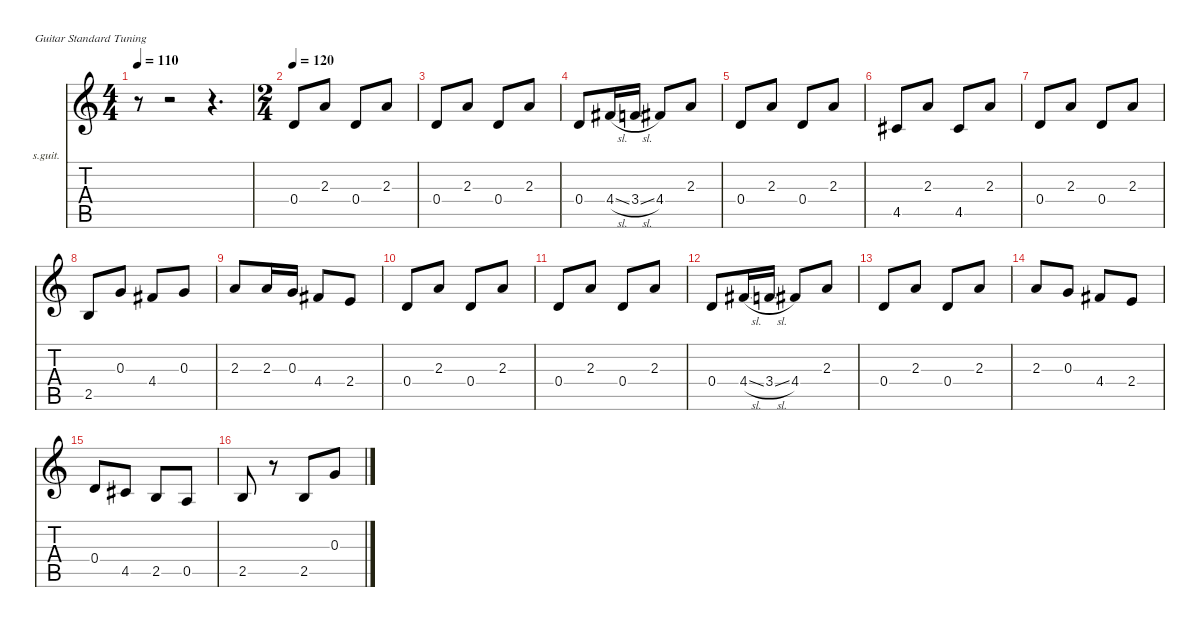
\hideDynamics
\bracketExtendMode nobrackets
\firstSystemTrackNameOrientation horizontal
\otherSystemsTrackNameOrientation horizontal
\track ("王玥昊" "s.guit.") {instrument acousticguitarsteel}
\staff {score tabs}
\tuning (E4 B3 G3 D3 A2 E2)
\ts (4 4)
\tempo 110
\clef g2
\ks c
r.8{dy f} r.2 r.4{d} |
\ts (2 4)
\beaming (8 2 2)
\tempo 120
0.4.8 2.3.8 0.4.8 2.3.8 |
0.4.8 2.3.8 0.4.8 2.3.8 |
0.4.8 4.4{sl acc #}.16 3.4{sl}.16 4.4{acc #}.8 2.3.8 |
0.4.8 2.3.8 0.4.8 2.3.8 |
4.5{acc #}.8 2.3.8 4.5{acc #}.8 2.3.8 |
0.4.8 2.3.8 0.4.8 2.3.8 |
2.5.8 0.3.8 4.4{acc #}.8 0.3.8 |
2.3.8 2.3.16 0.3.16 4.4{acc #}.8 2.4.8 |
0.4.8 2.3.8 0.4.8 2.3.8 |
0.4.8 2.3.8 0.4.8 2.3.8 |
0.4.8 4.4{sl acc #}.16 3.4{sl}.16 4.4{acc #}.8 2.3.8 |
0.4.8 2.3.8 0.4.8 2.3.8 |
2.3.8 0.3.8 4.4{acc #}.8 2.4.8 |
0.4.8 4.5{acc #}.8 2.5.8 0.5.8 |
2.5.8 r.8 2.5.8 0.3.8
